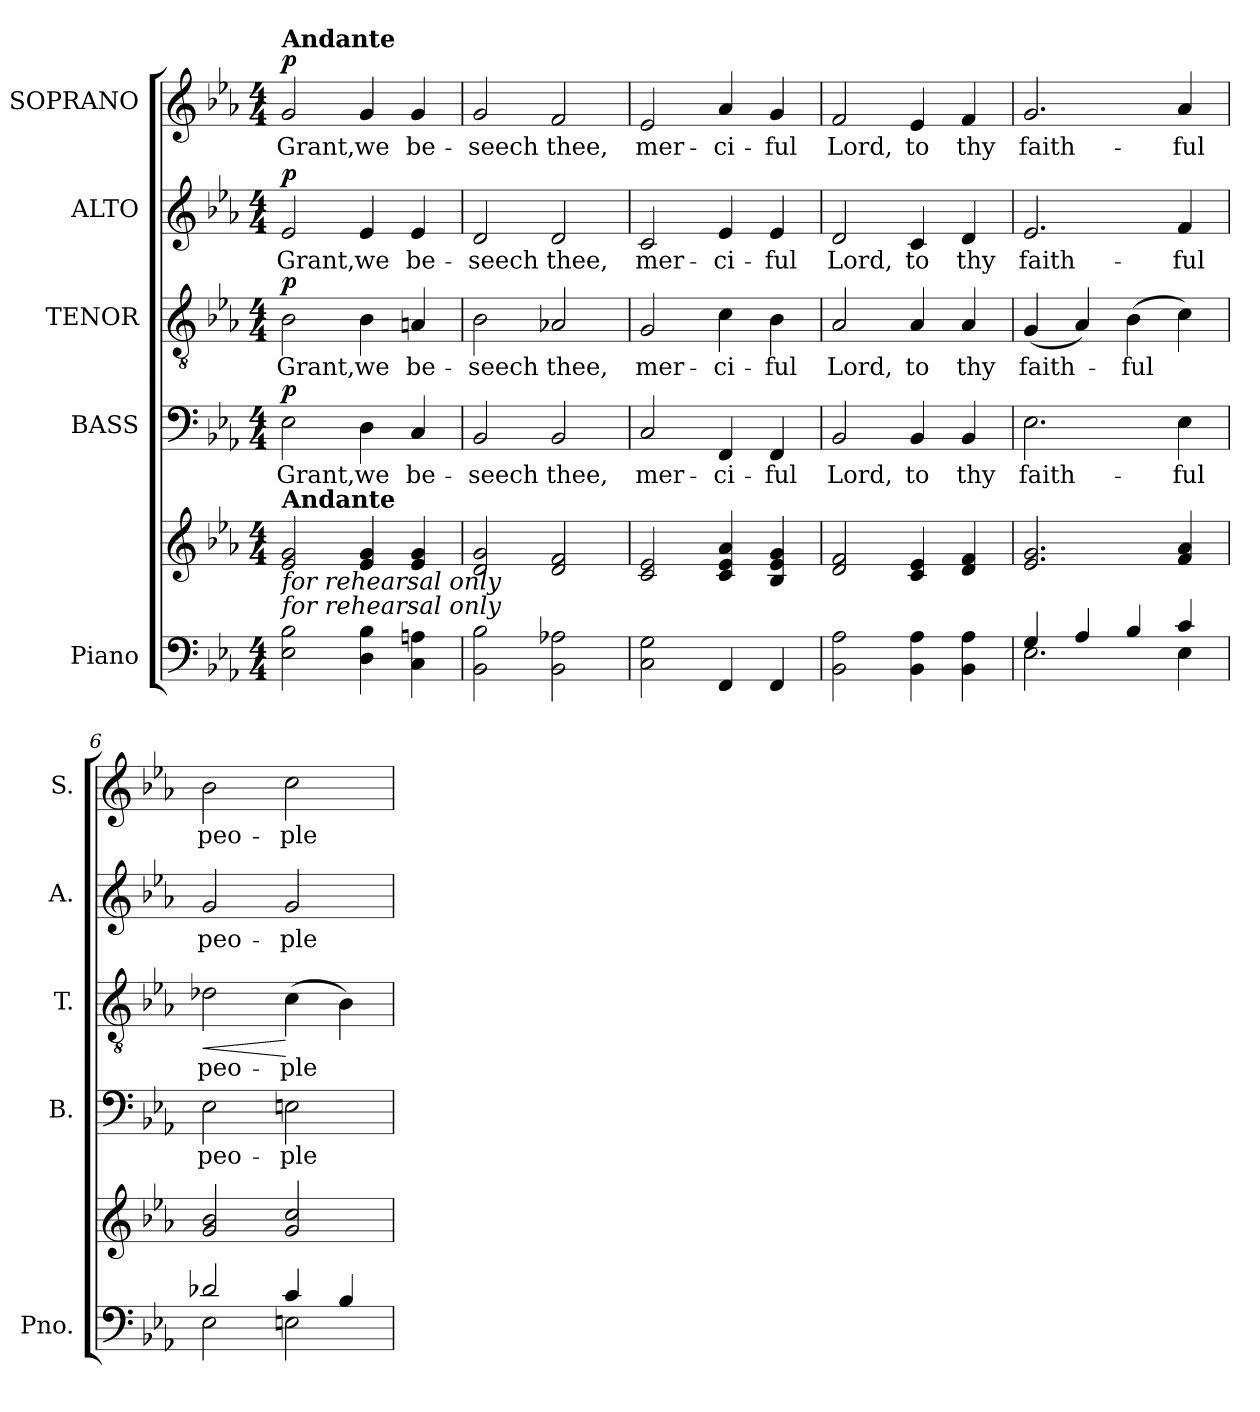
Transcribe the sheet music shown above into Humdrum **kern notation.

**kern	**kern	**kern	**text	**dynam	**kern	**text	**dynam	**kern	**text	**dynam	**kern	**text	**dynam
*part5	*part5	*part4	*part4	*part4	*part3	*part3	*part3	*part2	*part2	*part2	*part1	*part1	*part1
*staff6	*staff5	*staff4	*staff4	*staff4	*staff3	*staff3	*staff3	*staff2	*staff2	*staff2	*staff1	*staff1	*staff1
*I"Piano	*	*I"BASS	*	*	*I"TENOR	*	*	*I"ALTO	*	*	*I"SOPRANO	*	*
*I'Pno.	*	*I'B.	*	*	*I'T.	*	*	*I'A.	*	*	*I'S.	*	*
!!LO:PB:g=z
*clefF4	*clefG2	*clefF4	*	*	*clefGv2	*	*	*clefG2	*	*	*clefG2	*	*
*	*	*	*	*	*ITrd7c12	*	*	*	*	*	*	*	*
*k[b-e-a-]	*k[b-e-a-]	*k[b-e-a-]	*	*	*k[b-e-a-]	*	*	*k[b-e-a-]	*	*	*k[b-e-a-]	*	*
*E-:	*E-:	*E-:	*	*	*E-:	*	*	*E-:	*	*	*E-:	*	*
*M4/4	*M4/4	*M4/4	*	*	*M4/4	*	*	*M4/4	*	*	*M4/4	*	*
*MM80	*MM80	*MM80	*	*	*MM80	*	*	*MM80	*	*	*MM80	*	*
=1	=1	=1	=1	=1	=1	=1	=1	=1	=1	=1	=1	=1	=1
!	!	!	!LO:LY:b:color=#000000	!	!	!	!	!	!	!	!	!	!
!	!	!	!	!	!	!LO:LY:b:color=#000000	!	!	!	!	!	!	!
!	!	!	!	!	!	!	!	!	!LO:LY:b:color=#000000	!	!	!	!
!	!	!	!	!	!	!	!	!	!	!	!LO:TX:a:B:t=Andante	!	!
!	!LO:TX:b:i:t=for rehearsal only	!	!	!	!	!	!	!	!	!	!	!	!
!	!LO:TX:a:B:t=Andante	!	!	!	!	!	!	!	!	!	!	!	!
!LO:TX:a:i:t=for rehearsal only	!	!	!	!	!	!	!	!	!	!	!	!	!
!	!	!	!	!	!	!	!	!	!	!	!	!LO:LY:b:color=#000000	!
2E-i\ 2B-i	2e-i/ 2gi	2E-i\	Grant,	p	2BB-i\	Grant,	p	2e-i/	Grant,	p	2gi/	Grant,	p
!	!	!	!LO:LY:b:color=#000000	!	!	!	!	!	!	!	!	!	!
!	!	!	!	!	!	!LO:LY:b:color=#000000	!	!	!	!	!	!	!
!	!	!	!	!	!	!	!	!	!LO:LY:b:color=#000000	!	!	!	!
!	!	!	!	!	!	!	!	!	!	!	!	!LO:LY:b:color=#000000	!
4Di\ 4B-i	4e-i/ 4gi	4Di\	we	.	4BB-i\	we	.	4e-i/	we	.	4gi/	we	.
!	!	!	!LO:LY:b:color=#000000	!	!	!	!	!	!	!	!	!	!
!	!	!	!	!	!	!LO:LY:b:color=#000000	!	!	!	!	!	!	!
!	!	!	!	!	!	!	!	!	!LO:LY:b:color=#000000	!	!	!	!
!	!	!	!	!	!	!	!	!	!	!	!	!LO:LY:b:color=#000000	!
4Ci\ 4Ani	4e-i/ 4gi	4Ci/	be-	.	4AAni/	be-	.	4e-i/	be-	.	4gi/	be-	.
=2	=2	=2	=2	=2	=2	=2	=2	=2	=2	=2	=2	=2	=2
!	!	!	!LO:LY:b:color=#000000	!	!	!	!	!	!	!	!	!	!
!	!	!	!	!	!	!LO:LY:b:color=#000000	!	!	!	!	!	!	!
!	!	!	!	!	!	!	!	!	!LO:LY:b:color=#000000	!	!	!	!
!	!	!	!	!	!	!	!	!	!	!	!	!LO:LY:b:color=#000000	!
2BB-i\ 2B-i	2di/ 2gi	2BB-i/	-seech	.	2BB-i\	-seech	.	2di/	-seech	.	2gi/	-seech	.
!	!	!	!LO:LY:b:color=#000000	!	!	!	!	!	!	!	!	!	!
!	!	!	!	!	!	!LO:LY:b:color=#000000	!	!	!	!	!	!	!
!	!	!	!	!	!	!	!	!	!LO:LY:b:color=#000000	!	!	!	!
!	!	!	!	!	!	!	!	!	!	!	!	!LO:LY:b:color=#000000	!
2BB-i\ 2A-Xi	2di/ 2fi	2BB-i/	thee,	.	2AA-Xi/	thee,	.	2di/	thee,	.	2fi/	thee,	.
=3	=3	=3	=3	=3	=3	=3	=3	=3	=3	=3	=3	=3	=3
!	!	!	!LO:LY:b:color=#000000	!	!	!	!	!	!	!	!	!	!
!	!	!	!	!	!	!LO:LY:b:color=#000000	!	!	!	!	!	!	!
!	!	!	!	!	!	!	!	!	!LO:LY:b:color=#000000	!	!	!	!
!	!	!	!	!	!	!	!	!	!	!	!	!LO:LY:b:color=#000000	!
2Ci\ 2Gi	2ci/ 2e-i	2Ci/	mer-	.	2GGi/	mer-	.	2ci/	mer-	.	2e-i/	mer-	.
!	!	!	!LO:LY:b:color=#000000	!	!	!	!	!	!	!	!	!	!
!	!	!	!	!	!	!LO:LY:b:color=#000000	!	!	!	!	!	!	!
!	!	!	!	!	!	!	!	!	!LO:LY:b:color=#000000	!	!	!	!
!	!	!	!	!	!	!	!	!	!	!	!	!LO:LY:b:color=#000000	!
4FFi/	4ci/ 4e-i 4a-i	4FFi/	-ci-	.	4Ci\	-ci-	.	4e-i/	-ci-	.	4a-i/	-ci-	.
!	!	!	!LO:LY:b:color=#000000	!	!	!	!	!	!	!	!	!	!
!	!	!	!	!	!	!LO:LY:b:color=#000000	!	!	!	!	!	!	!
!	!	!	!	!	!	!	!	!	!LO:LY:b:color=#000000	!	!	!	!
!	!	!	!	!	!	!	!	!	!	!	!	!LO:LY:b:color=#000000	!
4FFi/	4B-i/ 4e-i 4gi	4FFi/	-ful	.	4BB-i\	-ful	.	4e-i/	-ful	.	4gi/	-ful	.
=4	=4	=4	=4	=4	=4	=4	=4	=4	=4	=4	=4	=4	=4
!	!	!	!LO:LY:b:color=#000000	!	!	!	!	!	!	!	!	!	!
!	!	!	!	!	!	!LO:LY:b:color=#000000	!	!	!	!	!	!	!
!	!	!	!	!	!	!	!	!	!LO:LY:b:color=#000000	!	!	!	!
!	!	!	!	!	!	!	!	!	!	!	!	!LO:LY:b:color=#000000	!
2BB-i\ 2A-i	2di/ 2fi	2BB-i/	Lord,	.	2AA-i/	Lord,	.	2di/	Lord,	.	2fi/	Lord,	.
!	!	!	!LO:LY:b:color=#000000	!	!	!	!	!	!	!	!	!	!
!	!	!	!	!	!	!LO:LY:b:color=#000000	!	!	!	!	!	!	!
!	!	!	!	!	!	!	!	!	!LO:LY:b:color=#000000	!	!	!	!
!	!	!	!	!	!	!	!	!	!	!	!	!LO:LY:b:color=#000000	!
4BB-i\ 4A-i	4ci/ 4e-i	4BB-i/	to	.	4AA-i/	to	.	4ci/	to	.	4e-i/	to	.
!	!	!	!LO:LY:b:color=#000000	!	!	!	!	!	!	!	!	!	!
!	!	!	!	!	!	!LO:LY:b:color=#000000	!	!	!	!	!	!	!
!	!	!	!	!	!	!	!	!	!LO:LY:b:color=#000000	!	!	!	!
!	!	!	!	!	!	!	!	!	!	!	!	!LO:LY:b:color=#000000	!
4BB-i\ 4A-i	4di/ 4fi	4BB-i/	thy	.	4AA-i/	thy	.	4di/	thy	.	4fi/	thy	.
=5	=5	=5	=5	=5	=5	=5	=5	=5	=5	=5	=5	=5	=5
*^	*	*	*	*	*	*	*	*	*	*	*	*	*
!	!	!	!	!LO:LY:b:color=#000000	!	!	!	!	!	!	!	!	!	!
!	!	!	!	!	!	!	!LO:LY:b:color=#000000	!	!	!	!	!	!	!
!	!	!	!	!	!	!	!	!	!	!LO:LY:b:color=#000000	!	!	!	!
!	!	!	!	!	!	!	!	!	!	!	!	!	!LO:LY:b:color=#000000	!
4Gi/	2.E-i\	2.e-i/ 2.gi	2.E-i\	faith-	.	(4GGi/	faith-	.	2.e-i/	faith-	.	2.gi/	faith-	.
4A-i/	.	.	.	.	.	4AA-i/)	.	.	.	.	.	.	.	.
!	!	!	!	!	!	!	!LO:LY:b:color=#000000	!	!	!	!	!	!	!
4B-i/	.	.	.	.	.	(4BB-i\	-ful	.	.	.	.	.	.	.
!	!	!	!	!LO:LY:b:color=#000000	!	!	!	!	!	!	!	!	!	!
!	!	!	!	!	!	!	!	!	!	!LO:LY:b:color=#000000	!	!	!	!
!	!	!	!	!	!	!	!	!	!	!	!	!	!LO:LY:b:color=#000000	!
4ci/	4E-i\	4fi/ 4a-i	4E-i\	-ful	.	4Ci\)	.	.	4fi/	-ful	.	4a-i/	-ful	.
=6	=6	=6	=6	=6	=6	=6	=6	=6	=6	=6	=6	=6	=6	=6
!	!	!	!	!LO:LY:b:color=#000000	!	!	!	!	!	!	!	!	!	!
!	!	!	!	!	!	!	!LO:LY:b:color=#000000	!LO:HP:b	!	!	!	!	!	!
!	!	!	!	!	!	!	!	!	!	!LO:LY:b:color=#000000	!	!	!	!
!	!	!	!	!	!	!	!	!	!	!	!	!	!LO:LY:b:color=#000000	!
2d-Xi/	2E-i\	2gi/ 2b-i	2E-i\	peo-	.	2D-Xi\	peo-	<	2gi/	peo-	.	2b-i\	peo-	.
!	!	!	!	!LO:LY:b:color=#000000	!	!	!	!	!	!	!	!	!	!
!	!	!	!	!	!	!	!LO:LY:b:color=#000000	!	!	!	!	!	!	!
!	!	!	!	!	!	!	!	!	!	!LO:LY:b:color=#000000	!	!	!	!
!	!	!	!	!	!	!	!	!	!	!	!	!	!LO:LY:b:color=#000000	!
4ci/	2Eni\	2gi/ 2cci	2Eni\	-ple	.	(4Ci\	-ple	[	2gi/	-ple	.	2cci\	-ple	.
4B-i/	.	.	.	.	.	4BB-i\)	.	.	.	.	.	.	.	.
*v	*v	*	*	*	*	*	*	*	*	*	*	*	*	*
=	=	=	=	=	=	=	=	=	=	=	=	=	=
*-	*-	*-	*-	*-	*-	*-	*-	*-	*-	*-	*-	*-	*-
